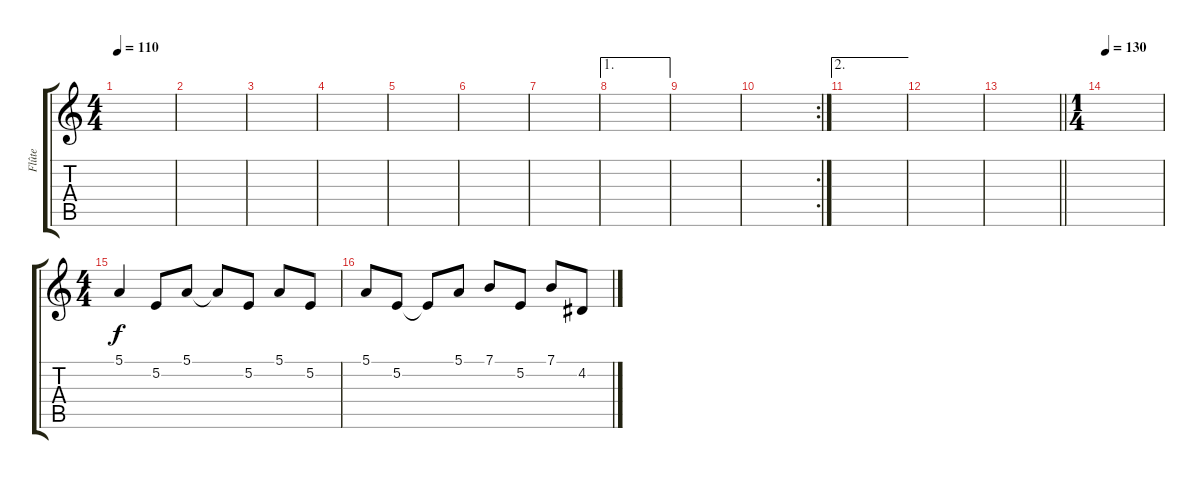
\track ("Flûte" "Flûte") {instrument flute}
\staff {score tabs}
\tuning (E4 B3 G3 D3 A2 E2) {hide}
\ts (4 4)
\tempo 110
\clef g2
\ks c
|
|
|
|
|
|
|
\ae 1
|
|
\rc 2
|
\ae 2
|
|
\barLineRight lightlight
|
\ts (1 4)
\tempo 130
|
\ts (4 4)
5.1.4 5.2.8 5.1.8 5.1{t}.8 5.2.8 5.1.8 5.2.8 |
5.1.8 5.2.8 5.2{t}.8 5.1.8 7.1.8 5.2.8 7.1.8 4.2.8
